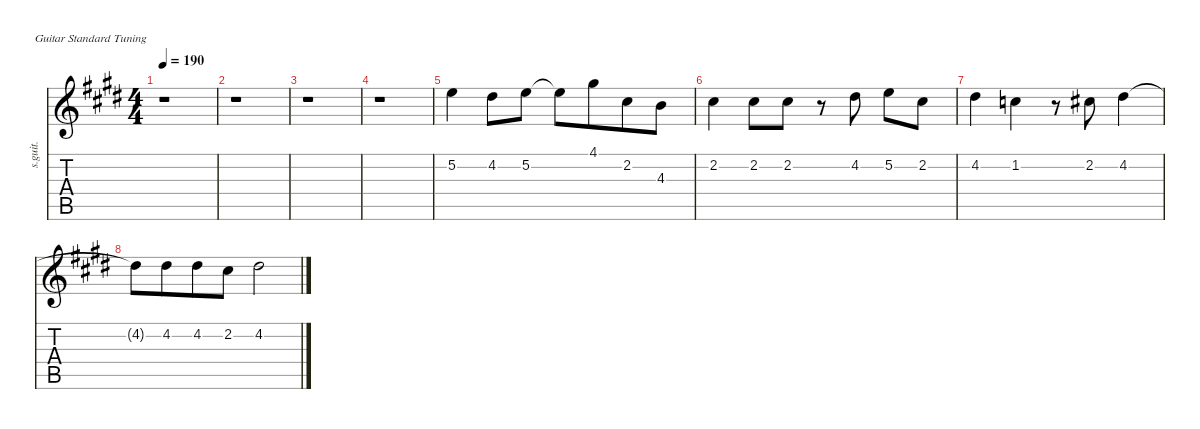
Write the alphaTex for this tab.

\defaultSystemsLayout 4
\hideDynamics
\bracketExtendMode nobrackets
\otherSystemsTrackNameOrientation horizontal
\track ("Vocals" "s.guit.") {instrument acousticguitarsteel}
\staff {score tabs}
\tuning (E4 B3 G3 D3 A2 E2)
\ts (4 4)
\tempo 190
\clef g2
\ks e
r.1{dy mf instrument acousticguitarsteel beam Down} |
r.1{beam Down} |
r.1{beam Down} |
r.1{beam Down} |
5.2{acc forcenatural}.4{beam Down} 4.2{acc #}.8{beam Down} 5.2{acc forcenatural}.8{beam Down} 5.2{t acc forcenatural}.8{beam Down} 4.1{acc #}.8{beam Down beam merge} 2.2{acc #}.8{beam Down} 4.3{acc forcenatural}.8{beam Down} |
2.2{acc #}.4{beam Down} 2.2{acc #}.8{beam Down} 2.2{acc #}.8{beam Down} r.8{beam Down} 4.2{acc #}.8{beam Down} 5.2{acc forcenatural}.8{beam Down} 2.2{acc #}.8{beam Down} |
4.2{acc #}.4{beam Down} 1.2{acc forcenatural}.4{beam Down} r.8{beam Down} 2.2{acc #}.8{beam Down} 4.2{acc #}.4{beam Down} |
4.2{t acc #}.8{beam Down} 4.2{acc #}.8{beam Down beam merge} 4.2{acc #}.8{beam Down} 2.2{acc #}.8{beam Down} 4.2{acc #}.2{beam Down}
